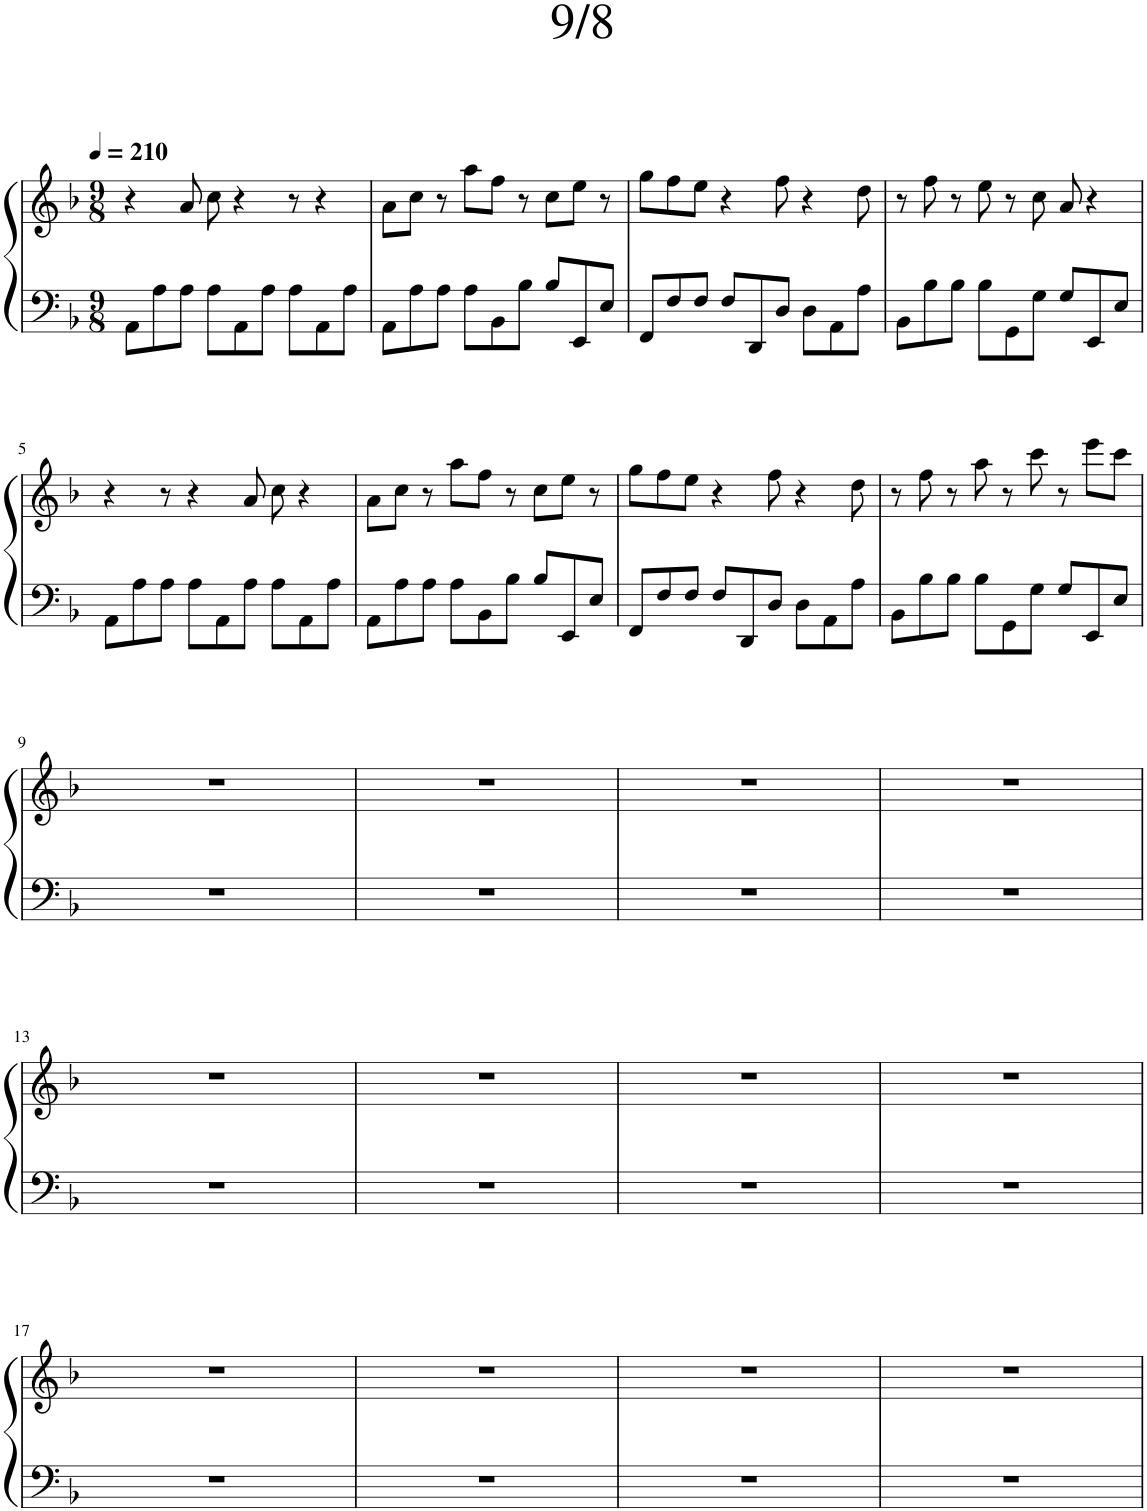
**kern	**kern
*part1	*part1
*staff2	*staff1
*I"Piano	*
*I'Pno.	*
*clefF4	*clefG2
*k[b-]	*k[b-]
*M9/8	*M9/8
*MM210	*MM210
=1	=1
8AA\L	4r
8A\	.
8A\J	8a/
8A\L	8cc\
8AA\	4r
8A\J	.
8A\L	8r
8AA\	4r
8A\J	.
=2	=2
8AA\L	8a\L
8A\	8cc\J
8A\J	8r
8A\L	8aa\L
8BB-\	8ff\J
8B-\J	8r
8B-/L	8cc\L
8EE/	8ee\J
8E/J	8r
=3	=3
8FF/L	8gg\L
8F/	8ff\
8F/J	8ee\J
8F/L	4r
8DD/	.
8D/J	8ff\
8D\L	4r
8AA\	.
8A\J	8dd\
=4	=4
8BB-\L	8r
8B-\	8ff\
8B-\J	8r
8B-\L	8ee\
8GG\	8r
8G\J	8cc\
8G/L	8a/
8EE/	4r
8E/J	.
!!LO:LB:g=z
=5	=5
8AA\L	4r
8A\	.
8A\J	8r
8A\L	4r
8AA\	.
8A\J	8a/
8A\L	8cc\
8AA\	4r
8A\J	.
=6	=6
8AA\L	8a\L
8A\	8cc\J
8A\J	8r
8A\L	8aa\L
8BB-\	8ff\J
8B-\J	8r
8B-/L	8cc\L
8EE/	8ee\J
8E/J	8r
=7	=7
8FF/L	8gg\L
8F/	8ff\
8F/J	8ee\J
8F/L	4r
8DD/	.
8D/J	8ff\
8D\L	4r
8AA\	.
8A\J	8dd\
=8	=8
8BB-\L	8r
8B-\	8ff\
8B-\J	8r
8B-\L	8aa\
8GG\	8r
8G\J	8ccc\
8G/L	8r
8EE/	8eee\L
8E/J	8ccc\J
!!LO:LB:g=z
=9	=9
8%9r	8%9r
=10	=10
8%9r	8%9r
=11	=11
8%9r	8%9r
=12	=12
8%9r	8%9r
!!LO:LB:g=z
=13	=13
8%9r	8%9r
=14	=14
8%9r	8%9r
=15	=15
8%9r	8%9r
=16	=16
8%9r	8%9r
!!LO:LB:g=z
=17	=17
8%9r	8%9r
=18	=18
8%9r	8%9r
=19	=19
8%9r	8%9r
=20	=20
8%9r	8%9r
=	=
*-	*-
